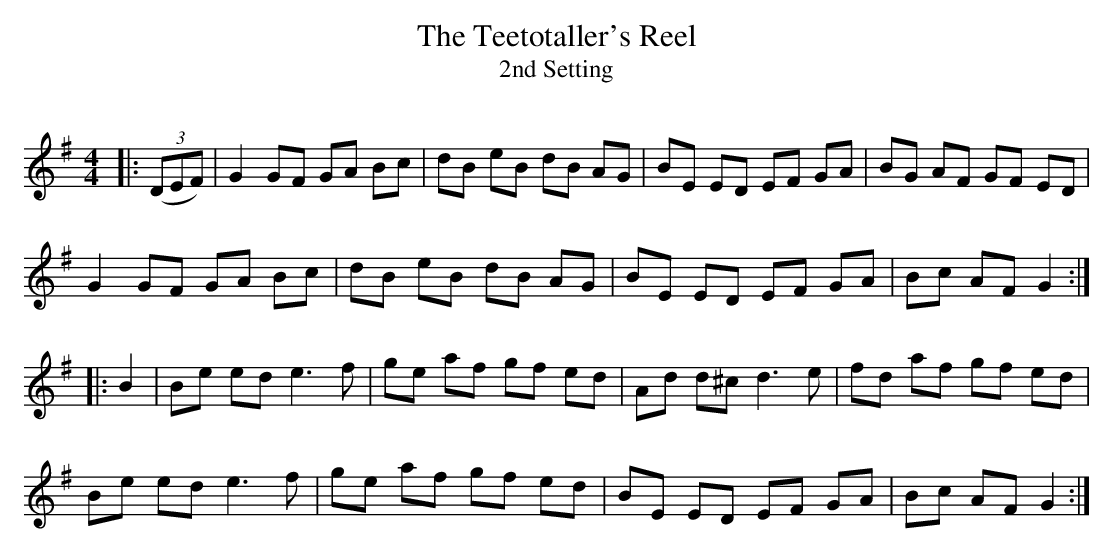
X:1
T: The Teetotaller's Reel
T: 2nd Setting
Q: 232
K:G
M:4/4
L:1/8
|:((3DEF) |G2 GF GA Bc|dB eB dB AG|BE ED EF GA|BG AF GF ED|
G2 GF GA Bc|dB eB dB AG|BE ED EF GA|Bc AF G2:|
|:B2|Be ed e3f|ge af gf ed|Ad d^c d3e|fd af gf ed|
Be ed e3f|ge af gf ed|BE ED EF GA|Bc AF G2:|
